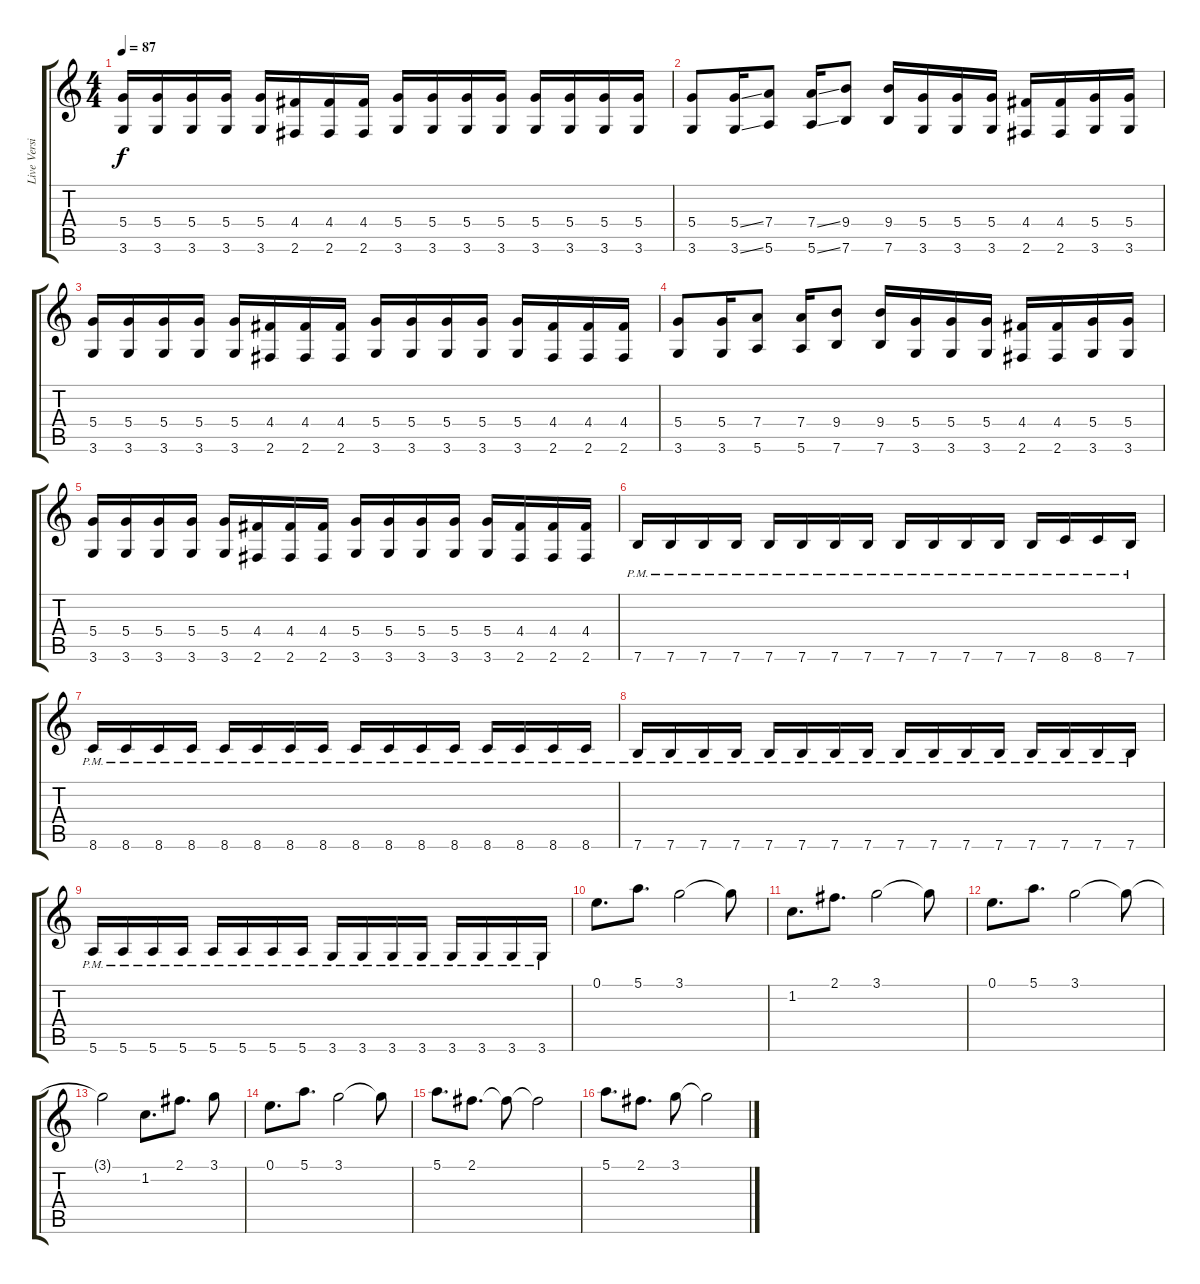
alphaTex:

\track ("Live Version" "Live Versi") {instrument distortionguitar}
\staff {score tabs}
\tuning (E4 B3 G3 D3 A2 E2) {hide}
\ts (4 4)
\tempo 87
\clef g2
\ks c
(5.4 3.6).16{dy f instrument distortionguitar} (5.4 3.6).16 (5.4 3.6).16 (5.4 3.6).16 (5.4 3.6).16 (4.4 2.6).16 (4.4 2.6).16 (4.4 2.6).16 (5.4 3.6).16 (5.4 3.6).16 (5.4 3.6).16 (5.4 3.6).16 (5.4 3.6).16 (5.4 3.6).16 (5.4 3.6).16 (5.4 3.6).16 |
(5.4 3.6).8 (5.4{ss} 3.6{ss}).16 (7.4 5.6).8 (7.4{ss} 5.6{ss}).16 (9.4 7.6).8 (9.4 7.6).16 (5.4 3.6).16 (5.4 3.6).16 (5.4 3.6).16 (4.4 2.6).16 (4.4 2.6).16 (5.4 3.6).16 (5.4 3.6).16 |
(5.4 3.6).16 (5.4 3.6).16 (5.4 3.6).16 (5.4 3.6).16 (5.4 3.6).16 (4.4 2.6).16 (4.4 2.6).16 (4.4 2.6).16 (5.4 3.6).16 (5.4 3.6).16 (5.4 3.6).16 (5.4 3.6).16 (5.4 3.6).16 (4.4 2.6).16 (4.4 2.6).16 (4.4 2.6).16 |
(5.4 3.6).8 (5.4 3.6).16 (7.4 5.6).8 (7.4 5.6).16 (9.4 7.6).8 (9.4 7.6).16 (5.4 3.6).16 (5.4 3.6).16 (5.4 3.6).16 (4.4 2.6).16 (4.4 2.6).16 (5.4 3.6).16 (5.4 3.6).16 |
(5.4 3.6).16 (5.4 3.6).16 (5.4 3.6).16 (5.4 3.6).16 (5.4 3.6).16 (4.4 2.6).16 (4.4 2.6).16 (4.4 2.6).16 (5.4 3.6).16 (5.4 3.6).16 (5.4 3.6).16 (5.4 3.6).16 (5.4 3.6).16 (4.4 2.6).16 (4.4 2.6).16 (4.4 2.6).16 |
7.6{pm}.16 7.6{pm}.16 7.6{pm}.16 7.6{pm}.16 7.6{pm}.16 7.6{pm}.16 7.6{pm}.16 7.6{pm}.16 7.6{pm}.16 7.6{pm}.16 7.6{pm}.16 7.6{pm}.16 7.6{pm}.16 8.6{pm}.16 8.6{pm}.16 7.6{pm}.16 |
8.6{pm}.16 8.6{pm}.16 8.6{pm}.16 8.6{pm}.16 8.6{pm}.16 8.6{pm}.16 8.6{pm}.16 8.6{pm}.16 8.6{pm}.16 8.6{pm}.16 8.6{pm}.16 8.6{pm}.16 8.6{pm}.16 8.6{pm}.16 8.6{pm}.16 8.6{pm}.16 |
7.6{pm}.16 7.6{pm}.16 7.6{pm}.16 7.6{pm}.16 7.6{pm}.16 7.6{pm}.16 7.6{pm}.16 7.6{pm}.16 7.6{pm}.16 7.6{pm}.16 7.6{pm}.16 7.6{pm}.16 7.6{pm}.16 7.6{pm}.16 7.6{pm}.16 7.6{pm}.16 |
5.6{pm}.16 5.6{pm}.16 5.6{pm}.16 5.6{pm}.16 5.6{pm}.16 5.6{pm}.16 5.6{pm}.16 5.6{pm}.16 3.6{pm}.16 3.6{pm}.16 3.6{pm}.16 3.6{pm}.16 3.6{pm}.16 3.6{pm}.16 3.6{pm}.16 3.6{pm}.16 |
0.1.8{d instrument electricguitarclean} 5.1.8{d} 3.1.2 3.1{t}.8 |
1.2.8{d} 2.1.8{d} 3.1.2 3.1{t}.8 |
0.1.8{d} 5.1.8{d} 3.1.2 3.1{t}.8 |
3.1{t}.2 1.2.8{d} 2.1.8{d} 3.1.8 |
0.1.8{d instrument electricguitarclean} 5.1.8{d} 3.1.2 3.1{t}.8 |
5.1.8{d} 2.1.8{d} 2.1{t}.8 2.1{t}.2 |
5.1.8{d} 2.1.8{d} 3.1.8 3.1{t}.2
